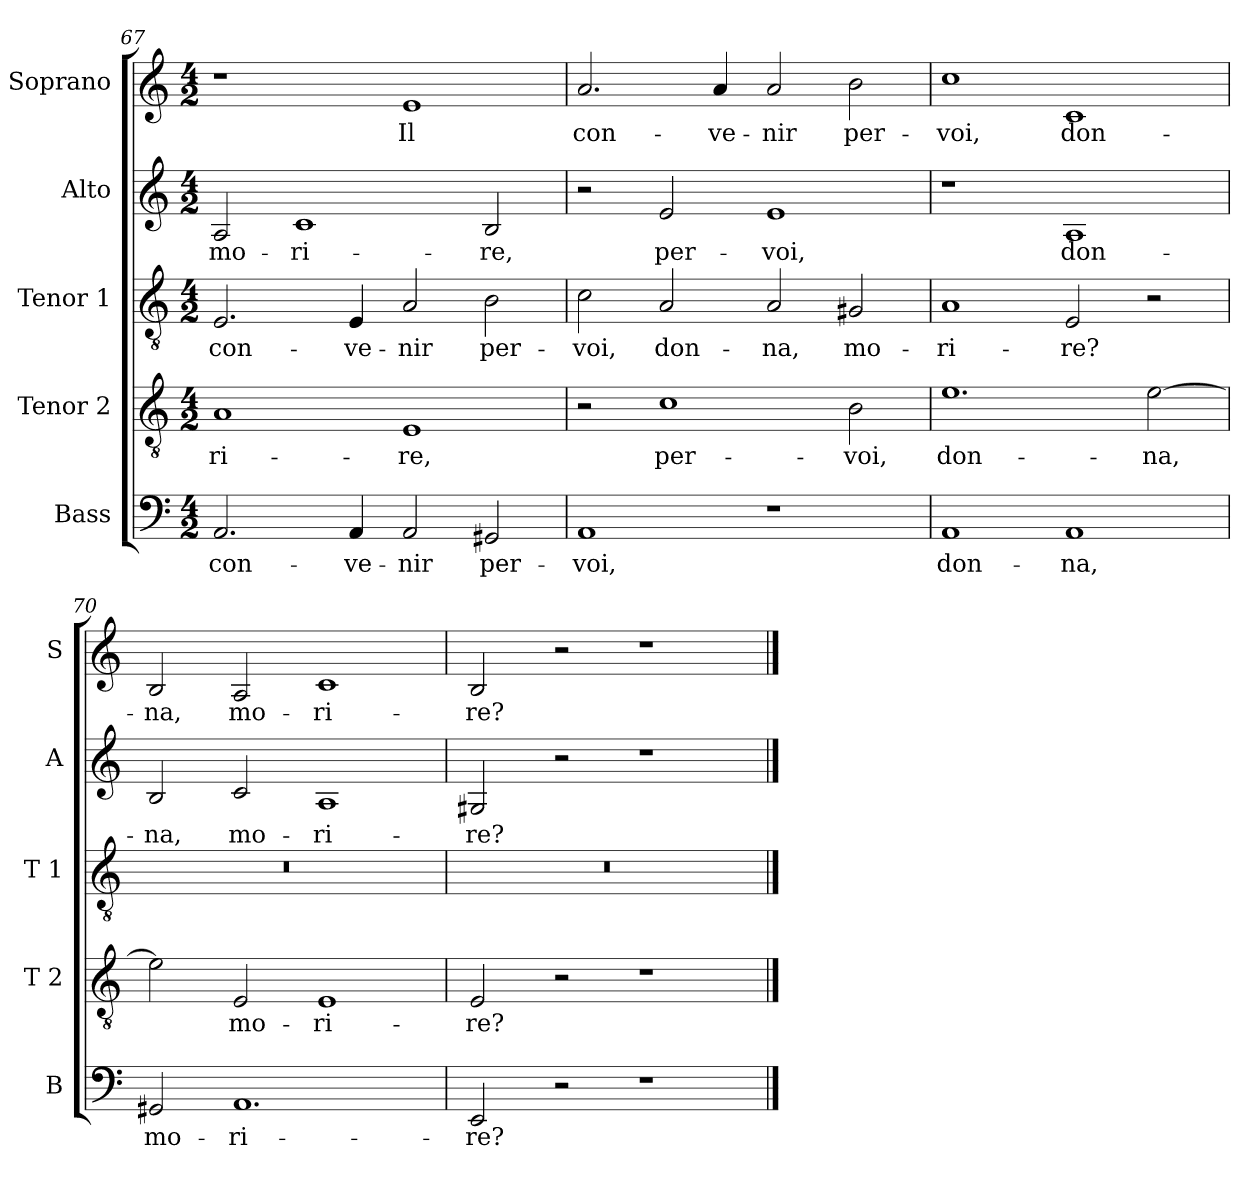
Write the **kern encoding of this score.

**kern	**text	**kern	**text	**kern	**text	**kern	**text	**kern	**text
*part5	*part5	*part4	*part4	*part3	*part3	*part2	*part2	*part1	*part1
*staff5	*staff5	*staff4	*staff4	*staff3	*staff3	*staff2	*staff2	*staff1	*staff1
*I"Bass	*	*I"Tenor 2	*	*I"Tenor 1	*	*I"Alto	*	*I"Soprano	*
*I'B	*	*I'T 2	*	*I'T 1	*	*I'A	*	*I'S	*
*clefF4	*	*clefGv2	*	*clefGv2	*	*clefG2	*	*clefG2	*
*k[]	*	*k[]	*	*k[]	*	*k[]	*	*k[]	*
*C:	*	*C:	*	*C:	*	*C:	*	*C:	*
*M4/2	*	*M4/2	*	*M4/2	*	*M4/2	*	*M4/2	*
=67	=67	=67	=67	=67	=67	=67	=67	=67	=67
!	!LO:LY:b	!	!LO:LY:b	!	!LO:LY:b	!	!LO:LY:b	!	!
2.AA/	con-	1A	-ri-	2.E/	con-	2A/	mo-	1r	.
!	!	!	!	!	!	!	!LO:LY:b	!	!
.	.	.	.	.	.	1c	-ri-	.	.
!	!LO:LY:b	!	!	!	!LO:LY:b	!	!	!	!
4AA/	-ve-	.	.	4E/	-ve-	.	.	.	.
!	!LO:LY:b	!	!LO:LY:b	!	!LO:LY:b	!	!	!	!LO:LY:b
2AA/	-nir	1E	-re,	2A/	-nir	.	.	1e	Il
!	!LO:LY:b	!	!	!	!LO:LY:b	!	!LO:LY:b	!	!
2GG#X/	per-	.	.	2B\	per-	2B/	-re,	.	.
!!LO:LB:g=z
=68	=68	=68	=68	=68	=68	=68	=68	=68	=68
!	!LO:LY:b	!	!	!	!LO:LY:b	!	!	!	!LO:LY:b
1AA	-voi,	2r	.	2c\	-voi,	2r	.	2.a/	con-
!	!	!	!LO:LY:b	!	!LO:LY:b	!	!LO:LY:b	!	!
.	.	1c	per-	2A/	don-	2e/	per-	.	.
!	!	!	!	!	!	!	!	!	!LO:LY:b
.	.	.	.	.	.	.	.	4a/	-ve-
!	!	!	!	!	!LO:LY:b	!	!LO:LY:b	!	!LO:LY:b
1r	.	.	.	2A/	-na,	1e	-voi,	2a/	-nir
!	!	!	!LO:LY:b	!	!LO:LY:b	!	!	!	!LO:LY:b
.	.	2B\	-voi,	2G#X/	mo-	.	.	2b\	per-
=69	=69	=69	=69	=69	=69	=69	=69	=69	=69
!	!LO:LY:b	!	!LO:LY:b	!	!LO:LY:b	!	!	!	!LO:LY:b
1AA	don-	1.e	don-	1A	-ri-	1r	.	1cc	-voi,
!	!LO:LY:b	!	!	!	!LO:LY:b	!	!LO:LY:b	!	!LO:LY:b
1AA	-na,	.	.	2E/	-re?	1A	don-	1c	don-
!	!	!	!LO:LY:b	!	!	!	!	!	!
.	.	[2e\	-na,	2r	.	.	.	.	.
=70	=70	=70	=70	=70	=70	=70	=70	=70	=70
!	!LO:LY:b	!	!	!	!	!	!LO:LY:b	!	!LO:LY:b
2GG#X/	mo-	2e\]	.	0r	.	2B/	-na,	2B/	-na,
!	!LO:LY:b	!	!LO:LY:b	!	!	!	!LO:LY:b	!	!LO:LY:b
1.AA	-ri-	2E/	mo-	.	.	2c/	mo-	2A/	mo-
!	!	!	!LO:LY:b	!	!	!	!LO:LY:b	!	!LO:LY:b
.	.	1E	-ri-	.	.	1A	-ri-	1c	-ri-
=71	=71	=71	=71	=71	=71	=71	=71	=71	=71
!	!LO:LY:b	!	!LO:LY:b	!	!	!	!LO:LY:b	!	!LO:LY:b
2EE/	-re?	2E/	-re?	0r	.	2G#X/	-re?	2B/	-re?
2r	.	2r	.	.	.	2r	.	2r	.
1r	.	1r	.	.	.	1r	.	1r	.
==	==	==	==	==	==	==	==	==	==
*-	*-	*-	*-	*-	*-	*-	*-	*-	*-
